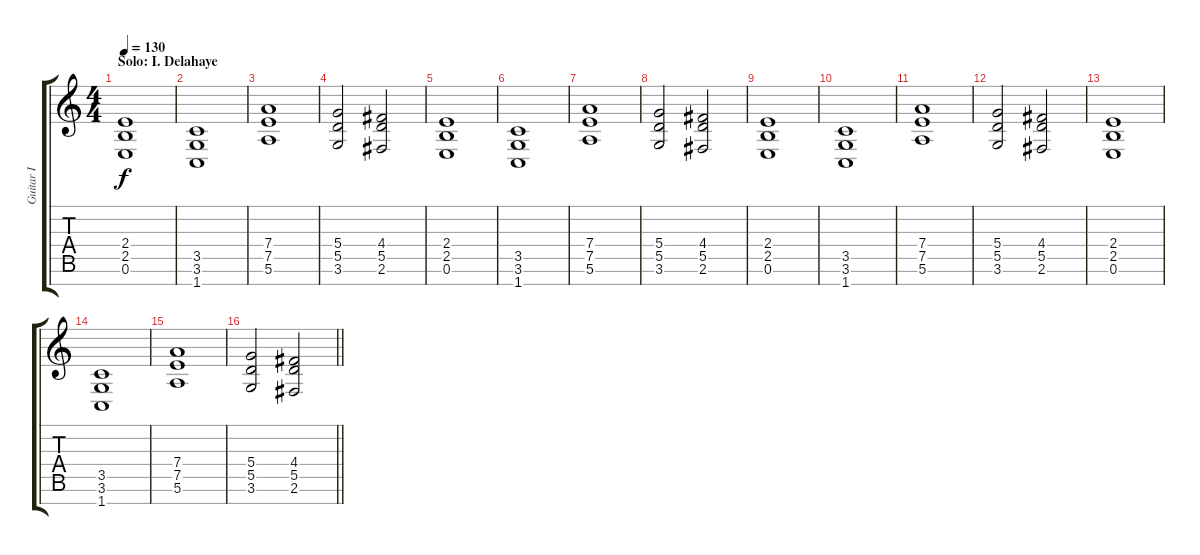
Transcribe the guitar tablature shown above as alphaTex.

\track ("Guitar I" "Guitar I") {instrument distortionguitar}
\staff {score tabs}
\tuning (E4 B3 G3 D3 A2 E2 B1) {hide}
\ts (4 4)
\section ("" "Solo: I. Delahaye")
\tempo 130
\clef g2
\ks c
(2.4 2.5 0.6).1{dy f volume 14 balance 4} |
(3.5 3.6 1.7).1 |
(7.4 7.5 5.6).1 |
(5.4 5.5 3.6).2 (4.4 5.5 2.6).2 |
(2.4 2.5 0.6).1 |
(3.5 3.6 1.7).1 |
(7.4 7.5 5.6).1 |
(5.4 5.5 3.6).2 (4.4 5.5 2.6).2 |
(2.4 2.5 0.6).1 |
(3.5 3.6 1.7).1 |
(7.4 7.5 5.6).1 |
(5.4 5.5 3.6).2 (4.4 5.5 2.6).2 |
(2.4 2.5 0.6).1 |
(3.5 3.6 1.7).1 |
(7.4 7.5 5.6).1 |
\barLineRight lightlight
(5.4 5.5 3.6).2 (4.4 5.5 2.6).2
